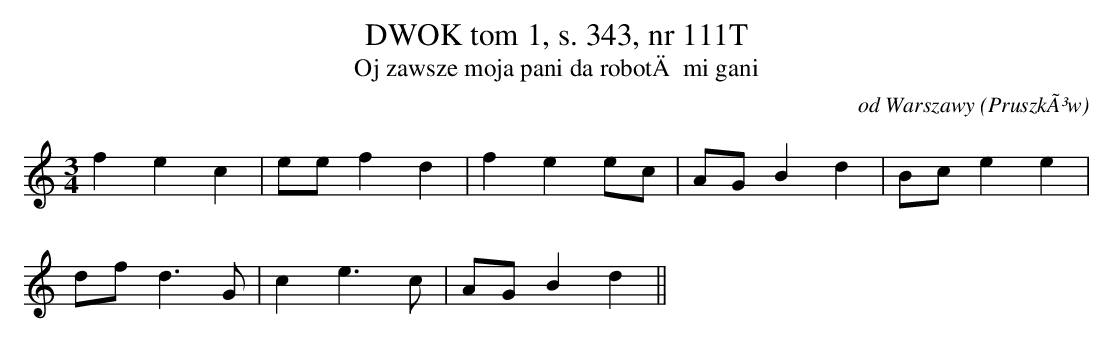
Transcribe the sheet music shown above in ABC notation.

X:1
T: DWOK tom 1, s. 343, nr 111T
T: Oj zawsze moja pani da robotÄ mi gani
O: od Warszawy (PruszkÃ³w)
M: 3/4
L: 1/8
K: C
f2e2c2 | eef2d2 | f2e2ec | AGB2d2 | Bce2e2 |
dfd3G | c2e3c | AGB2d2 ||
